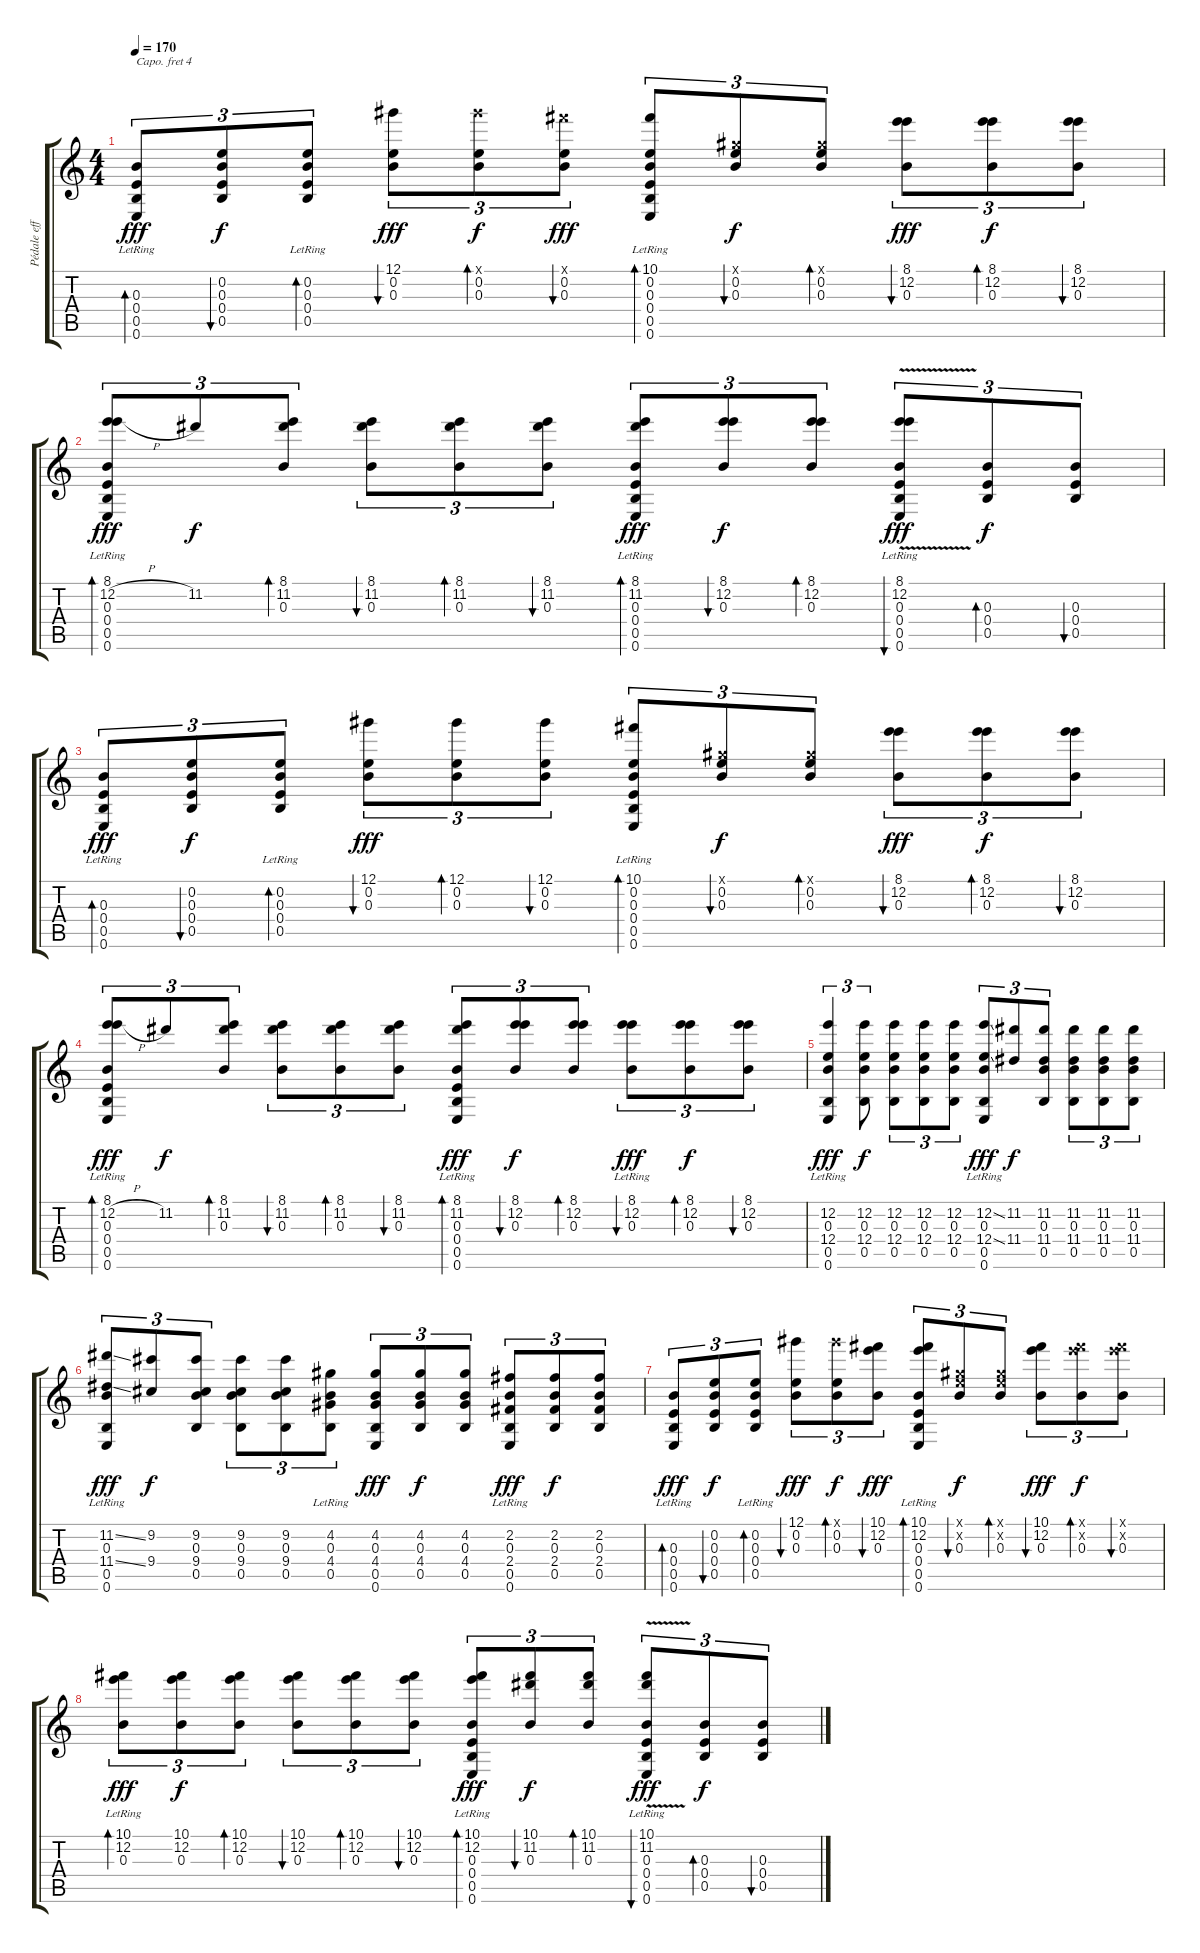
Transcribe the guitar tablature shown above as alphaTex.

\track ("Pédale effet" "Pédale eff") {instrument electricguitarjazz}
\staff {score tabs}
\capo 4
\tuning (E4 C4 G3 C3 G2 C2) {hide}
\ts (4 4)
\tempo 170
\clef g2
\ks c
(0.3 0.4 0.5 0.6{lr}).8{tu (3 2) bd 60 dy fff} (0.2 0.3 0.4 0.5).8{tu (3 2) bu 60 dy f} (0.2 0.3 0.4{lr} 0.5{lr}).8{tu (3 2) bd 60} (12.1 0.2 0.3).8{tu (3 2) bu 60 dy fff} (12.1{x} 0.2 0.3).8{tu (3 2) bd 60 dy f} (10.1{x} 0.2 0.3).8{tu (3 2) bu 60 dy fff} (10.1{lr} 0.2{lr} 0.3{lr} 0.4{lr} 0.5{lr} 0.6{lr}).8{tu (3 2) bd 60} (0.1{x} 0.2 0.3).8{tu (3 2) bu 60 dy f} (0.1{x} 0.2 0.3).8{tu (3 2) bd 60} (8.1 12.2 0.3).8{tu (3 2) bu 60 dy fff} (8.1 12.2 0.3).8{tu (3 2) bd 60 dy f} (8.1 12.2 0.3).8{tu (3 2) bu 60} |
(8.1{lr} 12.2{h} 0.3{lr} 0.4{lr} 0.5{lr} 0.6{lr}).8{tu (3 2) bd 60 dy fff} 11.2.8{tu (3 2) dy f} (8.1 11.2 0.3).8{tu (3 2) bd 60} (8.1 11.2 0.3).8{tu (3 2) bu 60} (8.1 11.2 0.3).8{tu (3 2) bd 60} (8.1 11.2 0.3).8{tu (3 2) bu 60} (8.1 11.2 0.3 0.4{lr} 0.5{lr} 0.6{lr}).8{tu (3 2) bd 60 dy fff} (8.1 12.2 0.3).8{tu (3 2) bu 60 dy f} (8.1 12.2 0.3).8{tu (3 2) bd 60} (8.1{lr} 12.2{v lr} 0.3 0.4{lr} 0.5{lr} 0.6{lr}).8{tu (3 2) bu 60 dy fff} (0.3 0.4 0.5).8{tu (3 2) bd 60 dy f} (0.3 0.4 0.5).8{tu (3 2) bu 60} |
(0.3 0.4 0.5 0.6{lr}).8{tu (3 2) bd 60 dy fff} (0.2 0.3 0.4 0.5).8{tu (3 2) bu 60 dy f} (0.2 0.3 0.4{lr} 0.5{lr}).8{tu (3 2) bd 60} (12.1 0.2 0.3).8{tu (3 2) bu 60 dy fff} (12.1 0.2 0.3).8{tu (3 2) bd 60} (12.1 0.2 0.3).8{tu (3 2) bu 60} (10.1{lr} 0.2{lr} 0.3{lr} 0.4{lr} 0.5{lr} 0.6{lr}).8{tu (3 2) bd 60} (0.1{x} 0.2 0.3).8{tu (3 2) bu 60 dy f} (0.1{x} 0.2 0.3).8{tu (3 2) bd 60} (8.1 12.2 0.3).8{tu (3 2) bu 60 dy fff} (8.1 12.2 0.3).8{tu (3 2) bd 60 dy f} (8.1 12.2 0.3).8{tu (3 2) bu 60} |
(8.1{lr} 12.2{h} 0.3{lr} 0.4{lr} 0.5{lr} 0.6{lr}).8{tu (3 2) bd 60 dy fff} 11.2.8{tu (3 2) dy f} (8.1 11.2 0.3).8{tu (3 2) bd 60} (8.1 11.2 0.3).8{tu (3 2) bu 60} (8.1 11.2 0.3).8{tu (3 2) bd 60} (8.1 11.2 0.3).8{tu (3 2) bu 60} (8.1 11.2 0.3 0.4{lr} 0.5{lr} 0.6{lr}).8{tu (3 2) bd 60 dy fff} (8.1 12.2 0.3).8{tu (3 2) bu 60 dy f} (8.1 12.2 0.3).8{tu (3 2) bd 60} (8.1{lr} 12.2{lr} 0.3).8{tu (3 2) bu 60 dy fff} (8.1 12.2 0.3).8{tu (3 2) bd 60 dy f} (8.1 12.2 0.3).8{tu (3 2) bu 60} |
(12.2{lr} 0.3{lr} 12.4{lr} 0.5{lr} 0.6{lr}).4{tu (3 2) dy fff} (12.2 0.3 12.4 0.5).8{tu (3 2) dy f} (12.2 0.3 12.4 0.5).8{tu (3 2)} (12.2 0.3 12.4 0.5).8{tu (3 2)} (12.2 0.3 12.4 0.5).8{tu (3 2)} (12.2{ss} 0.3 12.4{ss} 0.5{lr} 0.6{lr}).8{tu (3 2) dy fff} (11.2 11.4).8{tu (3 2) dy f} (11.2 0.3 11.4 0.5).8{tu (3 2)} (11.2 0.3 11.4 0.5).8{tu (3 2)} (11.2 0.3 11.4 0.5).8{tu (3 2)} (11.2 0.3 11.4 0.5).8{tu (3 2)} |
(11.2{ss} 0.3{lr} 11.4{ss} 0.5{lr} 0.6{lr}).8{tu (3 2) dy fff} (9.2 9.4).8{tu (3 2) dy f} (9.2 0.3 9.4 0.5).8{tu (3 2)} (9.2 0.3 9.4 0.5).8{tu (3 2)} (9.2 0.3 9.4 0.5).8{tu (3 2)} (4.2 0.3 4.4 0.5{lr}).8{tu (3 2)} (4.2 0.3 4.4 0.5 0.6).8{tu (3 2) dy fff} (4.2 0.3 4.4 0.5).8{tu (3 2) dy f} (4.2 0.3 4.4 0.5).8{tu (3 2)} (2.2 0.3 2.4 0.5 0.6{lr}).8{tu (3 2) dy fff} (2.2 0.3 2.4 0.5).8{tu (3 2) dy f} (2.2 0.3 2.4 0.5).8{tu (3 2)} |
(0.3 0.4 0.5 0.6{lr}).8{tu (3 2) bd 60 dy fff} (0.2 0.3 0.4 0.5).8{tu (3 2) bu 60 dy f} (0.2 0.3 0.4{lr} 0.5{lr}).8{tu (3 2) bd 60} (12.1 0.2 0.3).8{tu (3 2) bu 60 dy fff} (12.1{x} 0.2 0.3).8{tu (3 2) bd 60 dy f} (10.1 12.2 0.3).8{tu (3 2) bu 60 dy fff} (10.1{lr} 12.2{lr} 0.3{lr} 0.4{lr} 0.5{lr} 0.6{lr}).8{tu (3 2) bd 60} (0.1{x} 0.2{x} 0.3).8{tu (3 2) bu 60 dy f} (0.1{x} 0.2{x} 0.3).8{tu (3 2) bd 60} (10.1 12.2 0.3).8{tu (3 2) bu 60 dy fff} (10.1{x} 12.2{x} 0.3).8{tu (3 2) bd 60 dy f} (10.1{x} 12.2{x} 0.3).8{tu (3 2) bu 60} |
(10.1{lr} 12.2 0.3{lr}).8{tu (3 2) bd 60 dy fff} (10.1 12.2 0.3).8{tu (3 2) dy f} (10.1 12.2 0.3).8{tu (3 2) bd 60} (10.1 12.2 0.3).8{tu (3 2) bu 60} (10.1 12.2 0.3).8{tu (3 2) bd 60} (10.1 12.2 0.3).8{tu (3 2) bu 60} (10.1 12.2 0.3 0.4{lr} 0.5{lr} 0.6{lr}).8{tu (3 2) bd 60 dy fff} (10.1 11.2 0.3).8{tu (3 2) bu 60 dy f} (10.1 11.2 0.3).8{tu (3 2) bd 60} (10.1{lr} 11.2{v lr} 0.3 0.4{lr} 0.5{lr} 0.6{lr}).8{tu (3 2) bu 60 dy fff} (0.3 0.4 0.5).8{tu (3 2) bd 60 dy f} (0.3 0.4 0.5).8{tu (3 2) bu 60}
